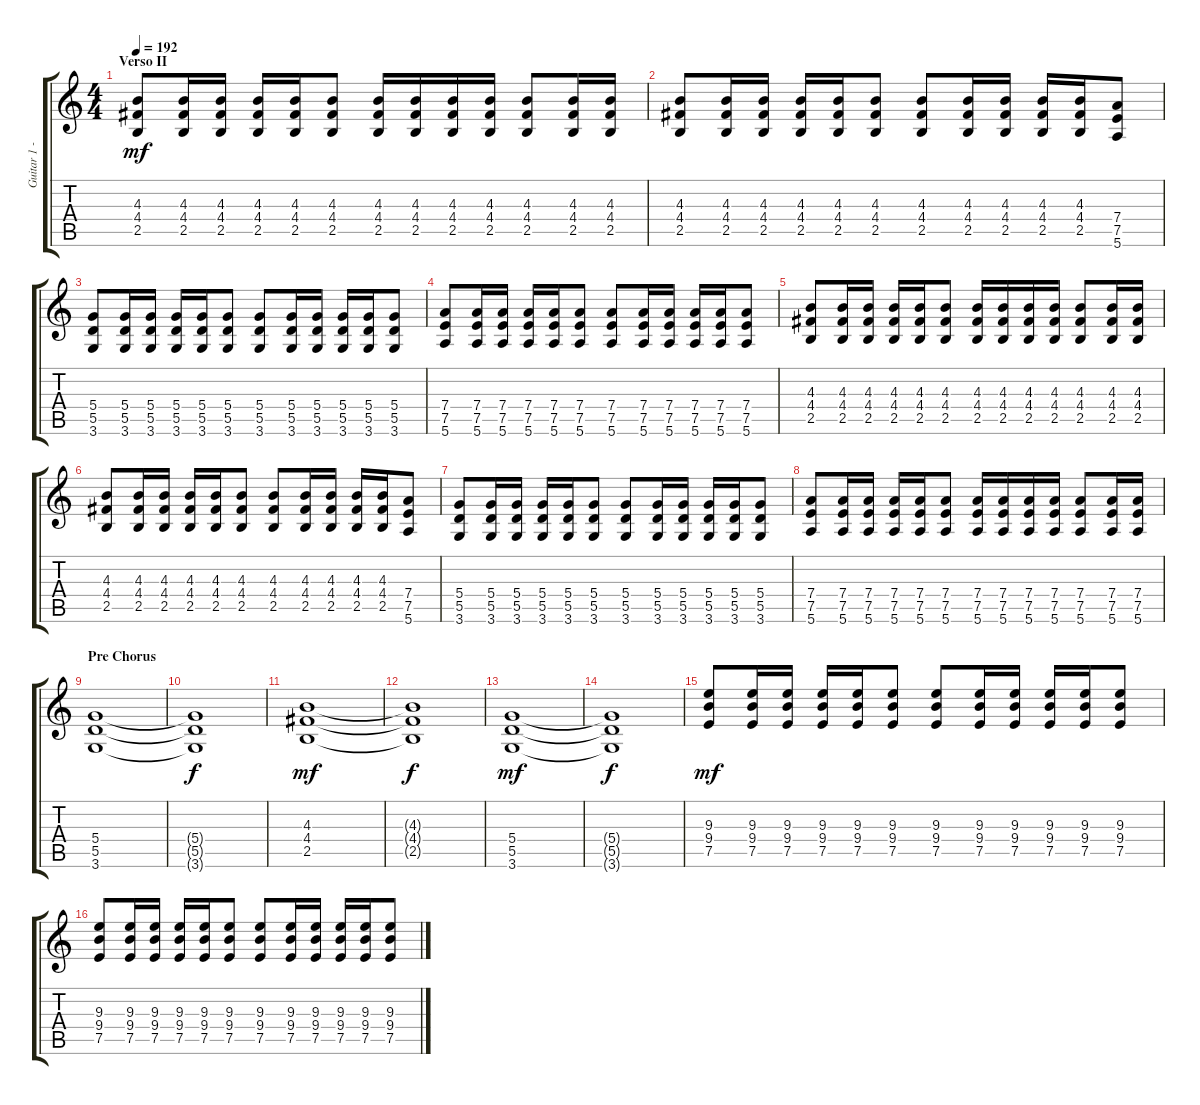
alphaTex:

\track ("Guitar 1 - Mathias" "Guitar 1 -") {instrument distortionguitar}
\staff {score tabs}
\tuning (E4 B3 G3 D3 A2 E2) {hide}
\ts (4 4)
\section ("" "Verso II")
\tempo 192
\clef g2
\ks c
(4.3 4.4 2.5).8{dy mf} (4.3 4.4 2.5).16 (4.3 4.4 2.5).16 (4.3 4.4 2.5).16 (4.3 4.4 2.5).16 (4.3 4.4 2.5).8 (4.3 4.4 2.5).16 (4.3 4.4 2.5).16 (4.3 4.4 2.5).16 (4.3 4.4 2.5).16 (4.3 4.4 2.5).8 (4.3 4.4 2.5).16 (4.3 4.4 2.5).16 |
(4.3 4.4 2.5).8 (4.3 4.4 2.5).16 (4.3 4.4 2.5).16 (4.3 4.4 2.5).16 (4.3 4.4 2.5).16 (4.3 4.4 2.5).8 (4.3 4.4 2.5).8 (4.3 4.4 2.5).16 (4.3 4.4 2.5).16 (4.3 4.4 2.5).16 (4.3 4.4 2.5).16 (7.4 7.5 5.6).8 |
(5.4 5.5 3.6).8 (5.4 5.5 3.6).16 (5.4 5.5 3.6).16 (5.4 5.5 3.6).16 (5.4 5.5 3.6).16 (5.4 5.5 3.6).8 (5.4 5.5 3.6).8 (5.4 5.5 3.6).16 (5.4 5.5 3.6).16 (5.4 5.5 3.6).16 (5.4 5.5 3.6).16 (5.4 5.5 3.6).8 |
(7.4 7.5 5.6).8 (7.4 7.5 5.6).16 (7.4 7.5 5.6).16 (7.4 7.5 5.6).16 (7.4 7.5 5.6).16 (7.4 7.5 5.6).8 (7.4 7.5 5.6).8 (7.4 7.5 5.6).16 (7.4 7.5 5.6).16 (7.4 7.5 5.6).16 (7.4 7.5 5.6).16 (7.4 7.5 5.6).8 |
(4.3 4.4 2.5).8 (4.3 4.4 2.5).16 (4.3 4.4 2.5).16 (4.3 4.4 2.5).16 (4.3 4.4 2.5).16 (4.3 4.4 2.5).8 (4.3 4.4 2.5).16 (4.3 4.4 2.5).16 (4.3 4.4 2.5).16 (4.3 4.4 2.5).16 (4.3 4.4 2.5).8 (4.3 4.4 2.5).16 (4.3 4.4 2.5).16 |
(4.3 4.4 2.5).8 (4.3 4.4 2.5).16 (4.3 4.4 2.5).16 (4.3 4.4 2.5).16 (4.3 4.4 2.5).16 (4.3 4.4 2.5).8 (4.3 4.4 2.5).8 (4.3 4.4 2.5).16 (4.3 4.4 2.5).16 (4.3 4.4 2.5).16 (4.3 4.4 2.5).16 (7.4 7.5 5.6).8 |
(5.4 5.5 3.6).8 (5.4 5.5 3.6).16 (5.4 5.5 3.6).16 (5.4 5.5 3.6).16 (5.4 5.5 3.6).16 (5.4 5.5 3.6).8 (5.4 5.5 3.6).8 (5.4 5.5 3.6).16 (5.4 5.5 3.6).16 (5.4 5.5 3.6).16 (5.4 5.5 3.6).16 (5.4 5.5 3.6).8 |
(7.4 7.5 5.6).8 (7.4 7.5 5.6).16 (7.4 7.5 5.6).16 (7.4 7.5 5.6).16 (7.4 7.5 5.6).16 (7.4 7.5 5.6).8 (7.4 7.5 5.6).16 (7.4 7.5 5.6).16 (7.4 7.5 5.6).16 (7.4 7.5 5.6).16 (7.4 7.5 5.6).8 (7.4 7.5 5.6).16 (7.4 7.5 5.6).16 |
\section ("" "Pre Chorus")
(5.4 5.5 3.6).1 |
(5.4{t} 5.5{t} 3.6{t}).1{dy f} |
(4.3 4.4 2.5).1{dy mf} |
(4.3{t} 4.4{t} 2.5{t}).1{dy f} |
(5.4 5.5 3.6).1{dy mf} |
(5.4{t} 5.5{t} 3.6{t}).1{dy f} |
(9.3 9.4 7.5).8{dy mf} (9.3 9.4 7.5).16 (9.3 9.4 7.5).16 (9.3 9.4 7.5).16 (9.3 9.4 7.5).16 (9.3 9.4 7.5).8 (9.3 9.4 7.5).8 (9.3 9.4 7.5).16 (9.3 9.4 7.5).16 (9.3 9.4 7.5).16 (9.3 9.4 7.5).16 (9.3 9.4 7.5).8 |
(9.3 9.4 7.5).8 (9.3 9.4 7.5).16 (9.3 9.4 7.5).16 (9.3 9.4 7.5).16 (9.3 9.4 7.5).16 (9.3 9.4 7.5).8 (9.3 9.4 7.5).8 (9.3 9.4 7.5).16 (9.3 9.4 7.5).16 (9.3 9.4 7.5).16 (9.3 9.4 7.5).16 (9.3 9.4 7.5).8
